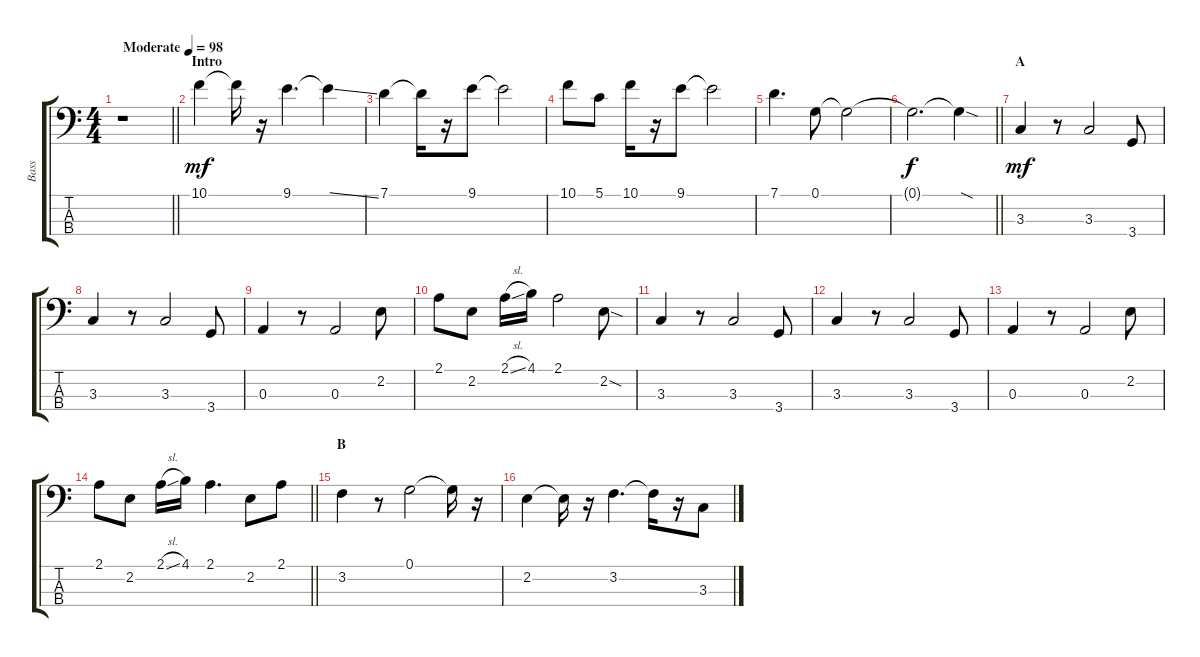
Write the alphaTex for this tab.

\track ("Bass" "Bass") {instrument electricbassfinger}
\staff {score tabs}
\tuning (G2 D2 A1 E1) {hide}
\ts (4 4)
\tempo (98 "Moderate")
\clef f4
\barLineRight lightlight
\ks c
r.1{dy mf instrument electricbassfinger} |
\section ("" "Intro")
10.1.4 10.1{t}.16 r.16 9.1.4{d} 9.1{ss t}.4 |
7.1.4 7.1{t}.16 r.16 9.1.8 9.1{t}.2 |
10.1.8 5.1.8 10.1.16 r.16 9.1.8 9.1{t}.2 |
7.1.4{d} 0.1.8 0.1{t}.2{volume 8} |
\barLineRight lightlight
0.1{t}.2{d dy f} 0.1{sod t}.4 |
\section ("" "A")
3.3.4{dy mf volume 11} r.8 3.3.2 3.4.8 |
3.3.4 r.8 3.3.2 3.4.8 |
0.3.4 r.8 0.3.2 2.2.8 |
2.1.8 2.2.8 2.1{sl}.16 4.1.16 2.1.2 2.2{sod}.8 |
3.3.4 r.8 3.3.2 3.4.8 |
3.3.4 r.8 3.3.2 3.4.8 |
0.3.4 r.8 0.3.2 2.2.8 |
\barLineRight lightlight
2.1.8 2.2.8 2.1{sl}.16 4.1.16 2.1.4{d} 2.2.8 2.1.8 |
\section ("" "B")
3.2.4 r.8 0.1.2 0.1{t}.16 r.16 |
2.2.4 2.2{t}.16 r.16 3.2.4{d} 3.2{t}.16 r.16 3.3.8
